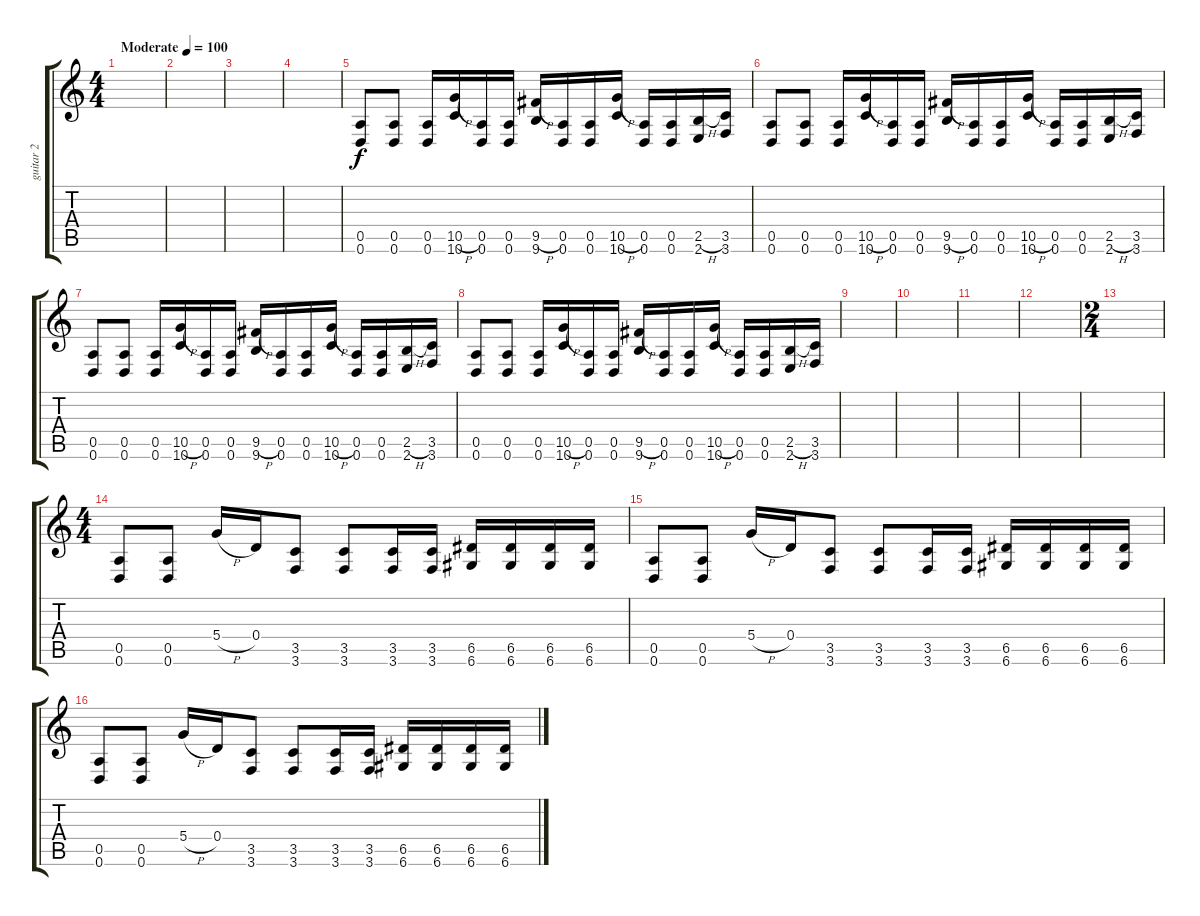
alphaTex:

\track ("guitar 2" "guitar 2") {instrument distortionguitar}
\staff {score tabs}
\tuning (E4 B3 G3 D3 A2 D2) {hide}
\ts (4 4)
\tempo (100 "Moderate")
\clef g2
\ks c
|
|
|
|
(0.5 0.6).8{volume 16 instrument distortionguitar} (0.5 0.6).8 (0.5 0.6).16 (10.5{h} 10.6).16 (0.5 0.6).16 (0.5 0.6).16 (9.5{h} 9.6).16 (0.5 0.6).16 (0.5 0.6).16 (10.5{h} 10.6).16 (0.5 0.6).16 (0.5 0.6).16 (2.5{h} 2.6).16 (3.5 3.6).16 |
(0.5 0.6).8{volume 16 instrument distortionguitar} (0.5 0.6).8 (0.5 0.6).16 (10.5{h} 10.6).16 (0.5 0.6).16 (0.5 0.6).16 (9.5{h} 9.6).16 (0.5 0.6).16 (0.5 0.6).16 (10.5{h} 10.6).16 (0.5 0.6).16 (0.5 0.6).16 (2.5{h} 2.6).16 (3.5 3.6).16 |
(0.5 0.6).8{volume 16 instrument distortionguitar} (0.5 0.6).8 (0.5 0.6).16 (10.5{h} 10.6).16 (0.5 0.6).16 (0.5 0.6).16 (9.5{h} 9.6).16 (0.5 0.6).16 (0.5 0.6).16 (10.5{h} 10.6).16 (0.5 0.6).16 (0.5 0.6).16 (2.5{h} 2.6).16 (3.5 3.6).16 |
(0.5 0.6).8{volume 16 instrument distortionguitar} (0.5 0.6).8 (0.5 0.6).16 (10.5{h} 10.6).16 (0.5 0.6).16 (0.5 0.6).16 (9.5{h} 9.6).16 (0.5 0.6).16 (0.5 0.6).16 (10.5{h} 10.6).16 (0.5 0.6).16 (0.5 0.6).16 (2.5{h} 2.6).16 (3.5 3.6).16 |
|
|
|
|
\ts (2 4)
|
\ts (4 4)
(0.5 0.6).8{volume 16 instrument distortionguitar} (0.5 0.6).8 5.4{h}.16 0.4.16 (3.5 3.6).8 (3.5 3.6).8 (3.5 3.6).16 (3.5 3.6).16 (6.5 6.6).16 (6.5 6.6).16 (6.5 6.6).16 (6.5 6.6).16 |
(0.5 0.6).8{volume 16 instrument distortionguitar} (0.5 0.6).8 5.4{h}.16 0.4.16 (3.5 3.6).8 (3.5 3.6).8 (3.5 3.6).16 (3.5 3.6).16 (6.5 6.6).16 (6.5 6.6).16 (6.5 6.6).16 (6.5 6.6).16 |
(0.5 0.6).8{volume 16 instrument distortionguitar} (0.5 0.6).8 5.4{h}.16 0.4.16 (3.5 3.6).8 (3.5 3.6).8 (3.5 3.6).16 (3.5 3.6).16 (6.5 6.6).16 (6.5 6.6).16 (6.5 6.6).16 (6.5 6.6).16
